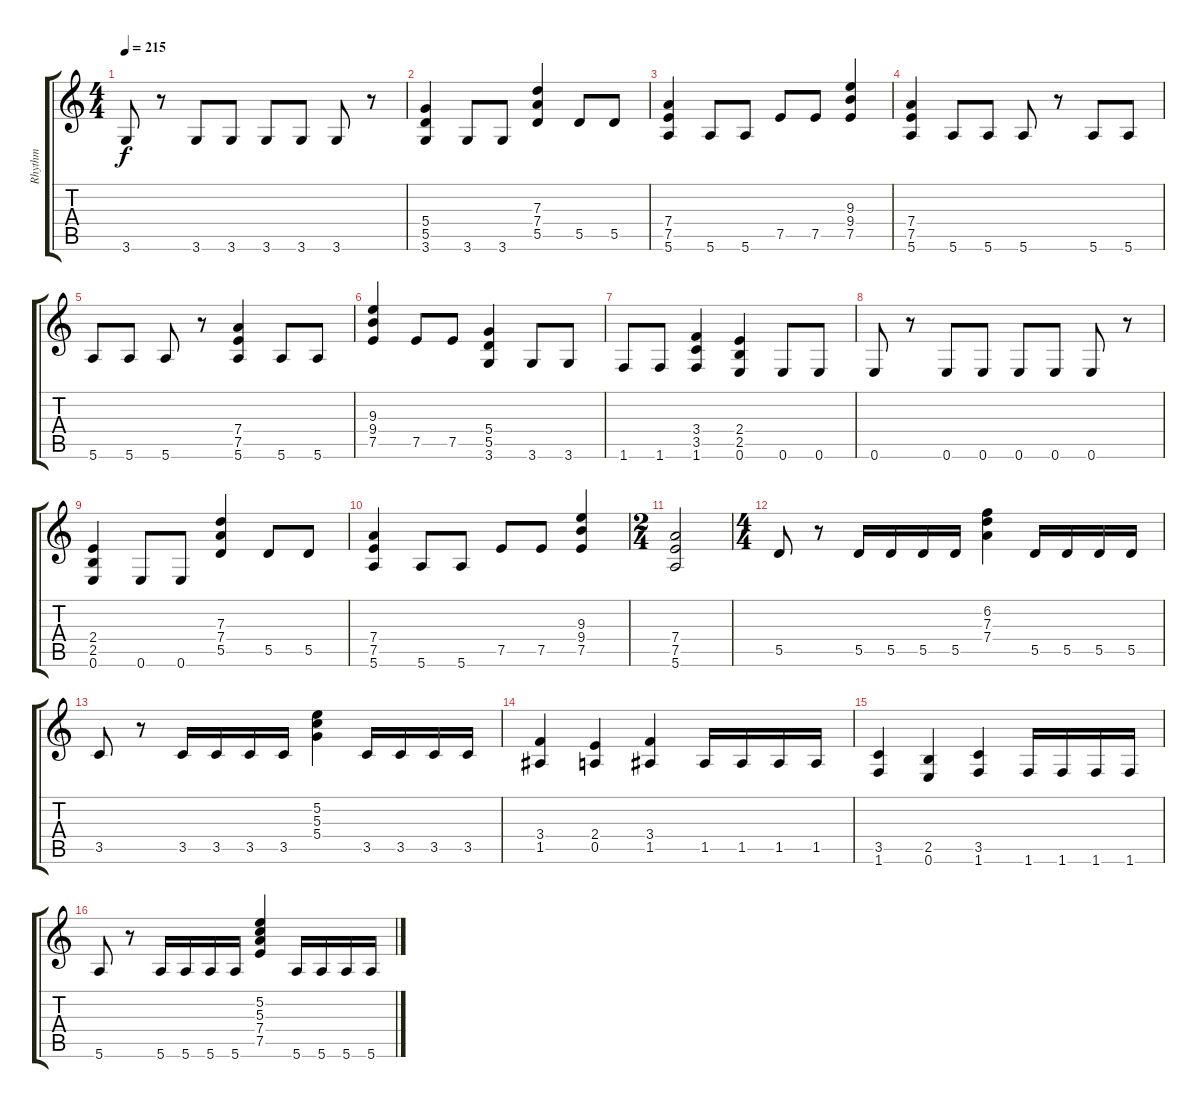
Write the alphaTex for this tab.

\track ("Rhythm" "Rhythm") {instrument distortionguitar}
\staff {score tabs}
\tuning (E4 B3 G3 D3 A2 E2) {hide}
\ts (4 4)
\tempo 215
\clef g2
\ks c
3.6.8{dy f} r.8 3.6.8 3.6.8 3.6.8 3.6.8 3.6.8 r.8 |
(5.4 5.5 3.6).4 3.6.8 3.6.8 (7.3 7.4 5.5).4 5.5.8 5.5.8 |
(7.4 7.5 5.6).4 5.6.8 5.6.8 7.5.8 7.5.8 (9.3 9.4 7.5).4 |
(7.4 7.5 5.6).4 5.6.8 5.6.8 5.6.8 r.8 5.6.8 5.6.8 |
5.6.8 5.6.8 5.6.8 r.8 (7.4 7.5 5.6).4 5.6.8 5.6.8 |
(9.3 9.4 7.5).4 7.5.8 7.5.8 (5.4 5.5 3.6).4 3.6.8 3.6.8 |
1.6.8 1.6.8 (3.4 3.5 1.6).4 (2.4 2.5 0.6).4 0.6.8 0.6.8 |
0.6.8 r.8 0.6.8 0.6.8 0.6.8 0.6.8 0.6.8 r.8 |
(2.4 2.5 0.6).4 0.6.8 0.6.8 (7.3 7.4 5.5).4 5.5.8 5.5.8 |
(7.4 7.5 5.6).4 5.6.8 5.6.8 7.5.8 7.5.8 (9.3 9.4 7.5).4 |
\ts (2 4)
(7.4 7.5 5.6).2 |
\ts (4 4)
5.5.8 r.8 5.5.16 5.5.16 5.5.16 5.5.16 (6.2 7.3 7.4).4 5.5.16 5.5.16 5.5.16 5.5.16 |
3.5.8 r.8 3.5.16 3.5.16 3.5.16 3.5.16 (5.2 5.3 5.4).4 3.5.16 3.5.16 3.5.16 3.5.16 |
(3.4 1.5).4 (2.4 0.5).4 (3.4 1.5).4 1.5.16 1.5.16 1.5.16 1.5.16 |
(3.5 1.6).4 (2.5 0.6).4 (3.5 1.6).4 1.6.16 1.6.16 1.6.16 1.6.16 |
5.6.8 r.8 5.6.16 5.6.16 5.6.16 5.6.16 (5.2 5.3 7.4 7.5).4 5.6.16 5.6.16 5.6.16 5.6.16
